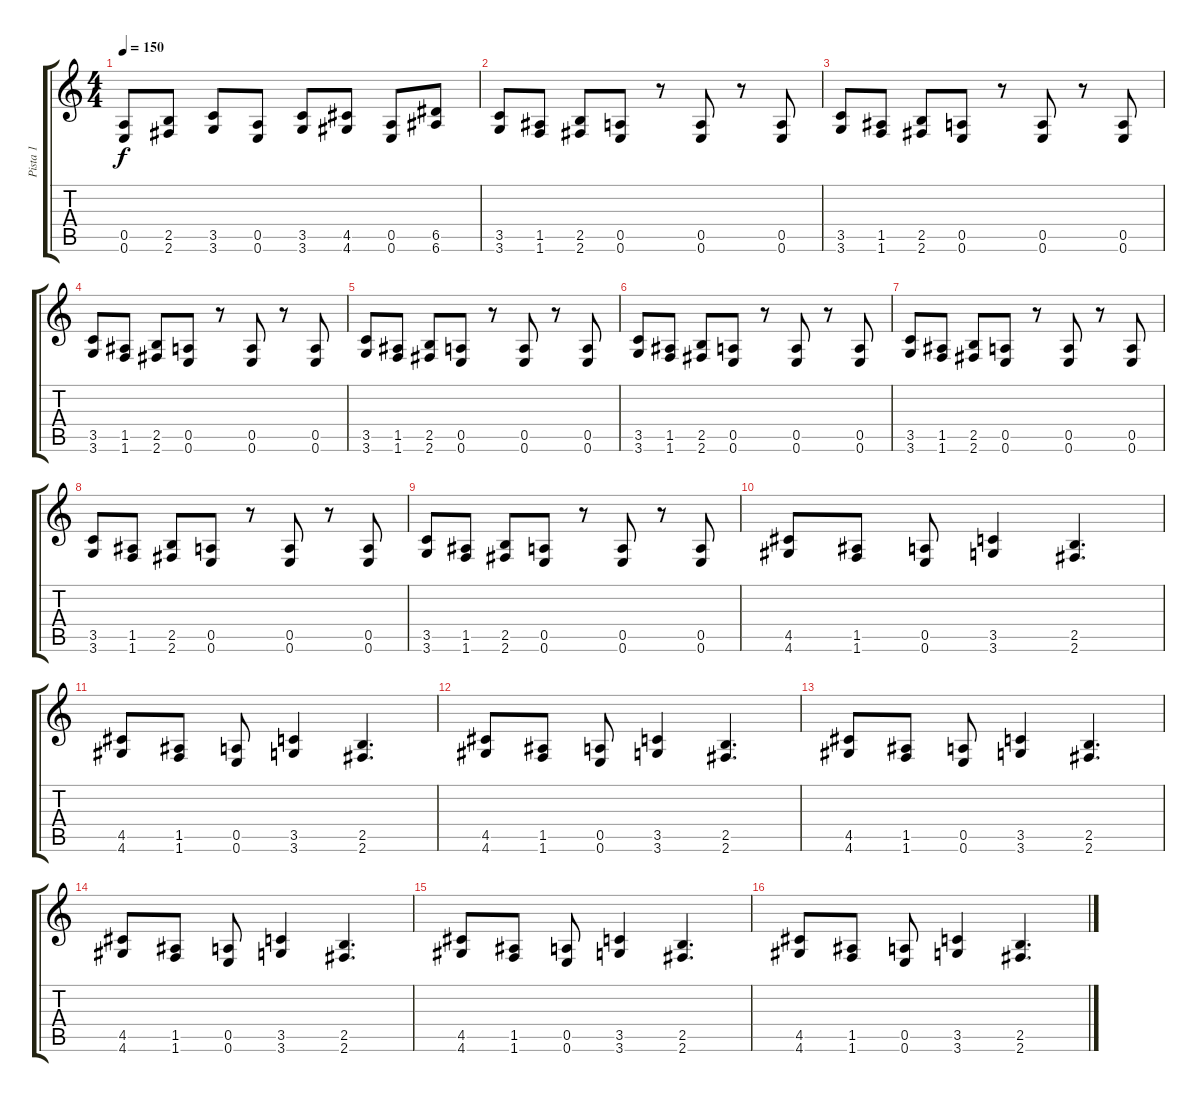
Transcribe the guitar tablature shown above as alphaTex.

\track ("Pista 1" "Pista 1") {instrument overdrivenguitar}
\staff {score tabs}
\tuning (E4 B3 G3 D3 A2 E2) {hide}
\ts (4 4)
\tempo 150
\clef g2
\ks c
(0.5 0.6).8{dy f} (2.5 2.6).8 (3.5 3.6).8 (0.5 0.6).8 (3.5 3.6).8 (4.5 4.6).8 (0.5 0.6).8 (6.5 6.6).8 |
(3.5 3.6).8 (1.5 1.6).8 (2.5 2.6).8 (0.5 0.6).8 r.8 (0.5 0.6).8 r.8 (0.5 0.6).8 |
(3.5 3.6).8 (1.5 1.6).8 (2.5 2.6).8 (0.5 0.6).8 r.8 (0.5 0.6).8 r.8 (0.5 0.6).8 |
(3.5 3.6).8 (1.5 1.6).8 (2.5 2.6).8 (0.5 0.6).8 r.8 (0.5 0.6).8 r.8 (0.5 0.6).8 |
(3.5 3.6).8 (1.5 1.6).8 (2.5 2.6).8 (0.5 0.6).8 r.8 (0.5 0.6).8 r.8 (0.5 0.6).8 |
(3.5 3.6).8 (1.5 1.6).8 (2.5 2.6).8 (0.5 0.6).8 r.8 (0.5 0.6).8 r.8 (0.5 0.6).8 |
(3.5 3.6).8 (1.5 1.6).8 (2.5 2.6).8 (0.5 0.6).8 r.8 (0.5 0.6).8 r.8 (0.5 0.6).8 |
(3.5 3.6).8 (1.5 1.6).8 (2.5 2.6).8 (0.5 0.6).8 r.8 (0.5 0.6).8 r.8 (0.5 0.6).8 |
(3.5 3.6).8 (1.5 1.6).8 (2.5 2.6).8 (0.5 0.6).8 r.8 (0.5 0.6).8 r.8 (0.5 0.6).8 |
(4.5 4.6).8 (1.5 1.6).8 (0.5 0.6).8 (3.5 3.6).4 (2.5 2.6).4{d} |
(4.5 4.6).8 (1.5 1.6).8 (0.5 0.6).8 (3.5 3.6).4 (2.5 2.6).4{d} |
(4.5 4.6).8 (1.5 1.6).8 (0.5 0.6).8 (3.5 3.6).4 (2.5 2.6).4{d} |
(4.5 4.6).8 (1.5 1.6).8 (0.5 0.6).8 (3.5 3.6).4 (2.5 2.6).4{d} |
(4.5 4.6).8 (1.5 1.6).8 (0.5 0.6).8 (3.5 3.6).4 (2.5 2.6).4{d} |
(4.5 4.6).8 (1.5 1.6).8 (0.5 0.6).8 (3.5 3.6).4 (2.5 2.6).4{d} |
(4.5 4.6).8 (1.5 1.6).8 (0.5 0.6).8 (3.5 3.6).4 (2.5 2.6).4{d}
